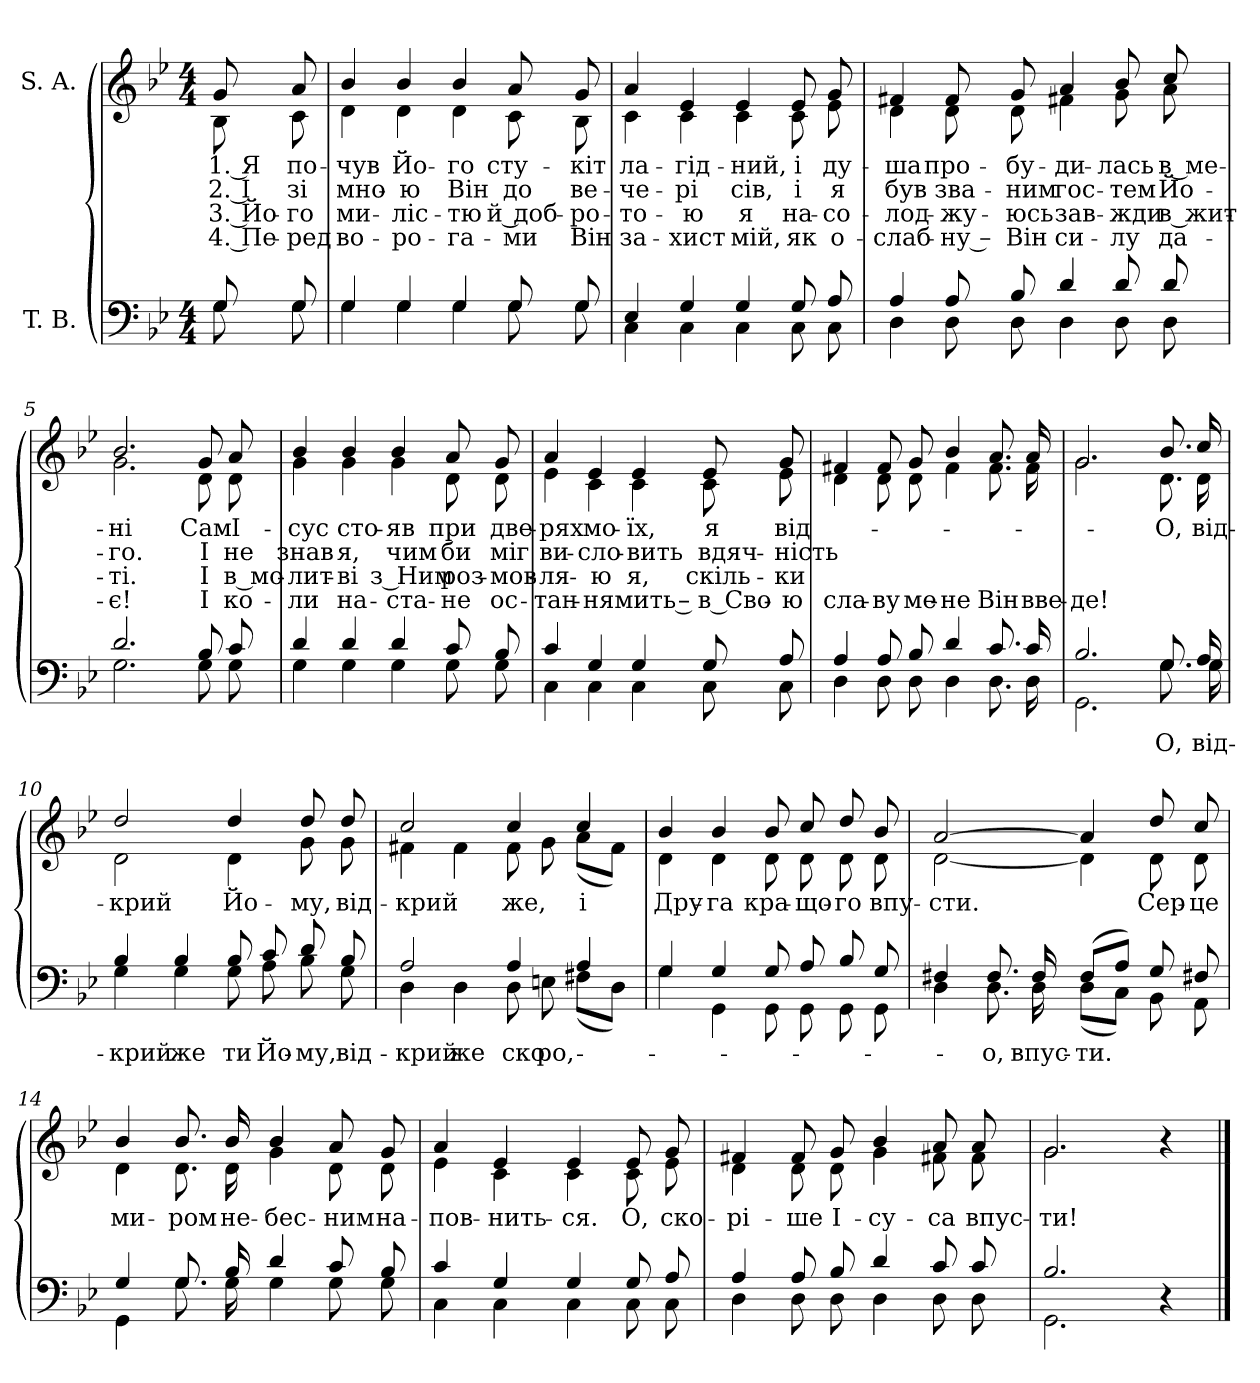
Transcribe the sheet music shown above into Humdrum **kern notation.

**kern	**text	**kern	**text	**text	**text	**text
*part2	*part2	*part1	*part1	*part1	*part1	*part1
*staff2	*staff2	*staff1	*staff1	*staff1	*staff1	*staff1
*I"T. B.	*	*I"S. A.	*	*	*	*
*clefF4	*	*clefG2	*	*	*	*
*k[b-e-]	*	*k[b-e-]	*	*	*	*
*M4/4	*	*M4/4	*	*	*	*
=1	=1	=1	=1	=1	=1	=1
*^	*	*^	*	*	*	*
!	!	!	!	!	!LO:LY:b	!LO:LY:b	!LO:LY:b	!LO:LY:b
8G/	8G\	.	8g/	8B-\	1. Я	2. І	3. Йо-	4. Пе-
!	!	!	!	!	!LO:LY:b	!LO:LY:b	!LO:LY:b	!LO:LY:b
8G/	8G\	.	8a/	8c\	по-	зі	-го	-ред
=2	=2	=2	=2	=2	=2	=2	=2	=2
!	!	!	!	!	!LO:LY:b	!LO:LY:b	!LO:LY:b	!LO:LY:b
4G/	4G\	.	4b-/	4d\	-чув	мно-	ми-	во-
!	!	!	!	!	!LO:LY:b	!LO:LY:b	!LO:LY:b	!LO:LY:b
4G/	4G\	.	4b-/	4d\	Йо-	-ю	-ліс-	-ро-
!	!	!	!	!	!LO:LY:b	!LO:LY:b	!LO:LY:b	!LO:LY:b
4G/	4G\	.	4b-/	4d\	-го	Він	-тю	-га-
!	!	!	!	!	!LO:LY:b	!LO:LY:b	!LO:LY:b	!LO:LY:b
8G/	8G\	.	8a/	8c\	сту-	до	й доб-	-ми
!	!	!	!	!	!LO:LY:b	!LO:LY:b	!LO:LY:b	!LO:LY:b
8G/	8G\	.	8g/	8B-\	-кіт	ве-	-ро-	Він
=3	=3	=3	=3	=3	=3	=3	=3	=3
!	!	!	!	!	!LO:LY:b	!LO:LY:b	!LO:LY:b	!LO:LY:b
4E-/	4C\	.	4a/	4c\	ла-	-че-	-то-	за-
!	!	!	!	!	!LO:LY:b	!LO:LY:b	!LO:LY:b	!LO:LY:b
4G/	4C\	.	4e-/	4c\	-гід-	-рі	-ю	-хист
!	!	!	!	!	!LO:LY:b	!LO:LY:b	!LO:LY:b	!LO:LY:b
4G/	4C\	.	4e-/	4c\	-ний,	сів,	я	мій,
!	!	!	!	!	!LO:LY:b	!LO:LY:b	!LO:LY:b	!LO:LY:b
8G/	8C\	.	8e-/	8c\	і	і	на-	як
!	!	!	!	!	!LO:LY:b	!LO:LY:b	!LO:LY:b	!LO:LY:b
8A/	8C\	.	8g/	8e-\	ду-	я	-со-	о-
!!LO:LB:g=z	!!
=4	=4	=4	=4	=4	=4	=4	=4	=4
!	!	!	!	!	!LO:LY:b	!LO:LY:b	!LO:LY:b	!LO:LY:b
4A/	4D\	.	4f#X/	4d\	-ша	був	-лод-	-слаб-
!	!	!	!	!	!LO:LY:b	!LO:LY:b	!LO:LY:b	!LO:LY:b
8A/	8D\	.	8f#/	8d\	про-	зва-	-жу-	-ну –
!	!	!	!	!	!LO:LY:b	!LO:LY:b	!LO:LY:b	!LO:LY:b
8B-/	8D\	.	8g/	8d\	-бу-	-ним	-юсь	Він
!	!	!	!	!	!LO:LY:b	!LO:LY:b	!LO:LY:b	!LO:LY:b
4d/	4D\	.	4a/	4f#X\	-ди-	гос-	зав-	си-
!	!	!	!	!	!LO:LY:b	!LO:LY:b	!LO:LY:b	!LO:LY:b
8d/	8D\	.	8b-/	8g\	-лась	-тем	-жди	-лу
!	!	!	!	!	!LO:LY:b	!LO:LY:b	!LO:LY:b	!LO:LY:b
8d/	8D\	.	8cc/	8a\	в ме-	Йо-	в жит-	да-
=5	=5	=5	=5	=5	=5	=5	=5	=5
!	!	!	!	!	!LO:LY:b	!LO:LY:b	!LO:LY:b	!LO:LY:b
2.d/	2.G\	.	2.b-/	2.g\	-ні	-го.	-ті.	-є!
!	!	!	!	!	!LO:LY:b	!LO:LY:b	!LO:LY:b	!LO:LY:b
8B-/	8G\	.	8g/	8d\	Сам	І	І	І
!	!	!	!	!	!LO:LY:b	!LO:LY:b	!LO:LY:b	!LO:LY:b
8c/	8G\	.	8a/	8d\	І-	не	в мо-	ко-
=6	=6	=6	=6	=6	=6	=6	=6	=6
!	!	!	!	!	!LO:LY:b	!LO:LY:b	!LO:LY:b	!LO:LY:b
4d/	4G\	.	4b-/	4g\	-сус	знав	-лит-	-ли
!	!	!	!	!	!LO:LY:b	!LO:LY:b	!LO:LY:b	!LO:LY:b
4d/	4G\	.	4b-/	4g\	сто-	я,	-ві	на-
!	!	!	!	!	!LO:LY:b	!LO:LY:b	!LO:LY:b	!LO:LY:b
4d/	4G\	.	4b-/	4g\	-яв	чим	з Ним	-ста-
!	!	!	!	!	!LO:LY:b	!LO:LY:b	!LO:LY:b	!LO:LY:b
8c/	8G\	.	8a/	8d\	при	би	роз-	-не
!	!	!	!	!	!LO:LY:b	!LO:LY:b	!LO:LY:b	!LO:LY:b
8B-/	8G\	.	8g/	8d\	две-	міг	-мов-	ос-
!!LO:LB:g=z	!!
=7	=7	=7	=7	=7	=7	=7	=7	=7
!	!	!	!	!	!LO:LY:b	!LO:LY:b	!LO:LY:b	!LO:LY:b
4c/	4C\	.	4a/	4e-\	-рях	ви-	-ля-	-тан-
!	!	!	!	!	!LO:LY:b	!LO:LY:b	!LO:LY:b	!LO:LY:b
4G/	4C\	.	4e-/	4c\	мо-	-сло-	-ю	-ня
!	!	!	!	!	!LO:LY:b	!LO:LY:b	!LO:LY:b	!LO:LY:b
4G/	4C\	.	4e-/	4c\	-їх,	-вить	я,	мить –
!	!	!	!	!	!LO:LY:b	!LO:LY:b	!LO:LY:b	!LO:LY:b
8G/	8C\	.	8e-/	8c\	я	вдяч-	скіль-	в Сво-
!	!	!	!	!	!LO:LY:b	!LO:LY:b	!LO:LY:b	!LO:LY:b
8A/	8C\	.	8g/	8e-\	від-	-ність	-ки	-ю
=8	=8	=8	=8	=8	=8	=8	=8	=8
!	!	!	!	!	!LO:LY:b	!LO:LY:b	!LO:LY:b	!
!	!	!	!	!	!	!	!	!LO:LY:b
4A/	4D\	.	4f#X/	4d\	.	.	.	сла-
!	!	!	!	!	!LO:LY:b	!LO:LY:b	!LO:LY:b	!
!	!	!	!	!	!	!	!	!LO:LY:b
8A/	8D\	.	8f#/	8d\	.	.	.	-ву
!	!	!	!	!	!LO:LY:b	!LO:LY:b	!LO:LY:b	!
!	!	!	!	!	!	!	!	!LO:LY:b
8B-/	8D\	.	8g/	8d\	.	.	.	ме-
!	!	!	!	!	!LO:LY:b	!LO:LY:b	!LO:LY:b	!
!	!	!	!	!	!	!	!	!LO:LY:b
4d/	4D\	.	4b-/	4f#\	.	.	.	-не
!	!	!	!	!	!LO:LY:b	!LO:LY:b	!LO:LY:b	!
!	!	!	!	!	!	!	!	!LO:LY:b
8.c/	8.D\	.	8.a/	8.f#\	.	.	.	Він
!	!	!	!	!	!LO:LY:b	!LO:LY:b	!LO:LY:b	!
!	!	!	!	!	!	!	!	!LO:LY:b
16c/	16D\	.	16a/	16f#\	.	.	.	вве-
=9	=9	=9	=9	=9	=9	=9	=9	=9
!	!	!	!	!	!LO:LY:b	!LO:LY:b	!LO:LY:b	!
!	!	!	!	!	!	!	!	!LO:LY:b
2.B-/	2.GG\	.	2.g/	2.g\	.	.	.	-де!
!	!	!LO:LY:a	!	!	!LO:LY:b	!	!	!
8.G/	8.G\	О,	8.b-/	8.d\	О,	.	.	.
!	!	!LO:LY:a	!	!	!LO:LY:b	!	!	!
16A/	16G\	від-	16cc/	16d\	від-	.	.	.
!!LO:LB:g=z	!!
=10	=10	=10	=10	=10	=10	=10	=10	=10
!	!	!LO:LY:a	!	!	!LO:LY:b	!	!	!
4B-/	4G\	-крий	2dd/	2d\	-крий	.	.	.
!	!	!LO:LY:a	!	!	!	!	!	!
4B-/	4G\	же	.	.	.	.	.	.
!	!	!LO:LY:a	!	!	!LO:LY:b	!	!	!
8B-/	8G\	ти	4dd/	4d\	Йо-	.	.	.
!	!	!LO:LY:a	!	!	!	!	!	!
8c/	8A\	Йо-	.	.	.	.	.	.
!	!	!LO:LY:a	!	!	!LO:LY:b	!	!	!
8d/	8B-\	-му,	8dd/	8g\	-му,	.	.	.
!	!	!LO:LY:a	!	!	!LO:LY:b	!	!	!
8B-/	8G\	від-	8dd/	8g\	від-	.	.	.
=11	=11	=11	=11	=11	=11	=11	=11	=11
!	!	!LO:LY:a	!	!	!LO:LY:b	!	!	!
2A/	4D\	-крий	2cc/	4f#X\	-крий	.	.	.
!	!	!LO:LY:a	!	!	!	!	!	!
.	4D\	же	.	4f#\	.	.	.	.
!	!	!LO:LY:a	!	!	!LO:LY:b	!	!	!
4A/	8D\	ско-	4cc/	8f#\	же,	.	.	.
!	!	!LO:LY:a	!	!	!	!	!	!
.	8En\	-ро,	.	8g\	.	.	.	.
!	!	!	!	!	!LO:LY:b	!	!	!
4A/	(8F#X\L	.	4cc/	(8a\L	і	.	.	.
.	8D\J)	.	.	8f#\J)	.	.	.	.
=12	=12	=12	=12	=12	=12	=12	=12	=12
!	!	!	!	!	!LO:LY:b	!	!	!
4G/	4G\	.	4b-/	4d\	Дру-	.	.	.
!	!	!	!	!	!LO:LY:b	!	!	!
4G/	4GG\	.	4b-/	4d\	-га	.	.	.
!	!	!	!	!	!LO:LY:b	!	!	!
8G/	8GG\	.	8b-/	8d\	кра-	.	.	.
!	!	!	!	!	!LO:LY:b	!	!	!
8A/	8GG\	.	8cc/	8d\	-що-	.	.	.
!	!	!	!	!	!LO:LY:b	!	!	!
8B-/	8GG\	.	8dd/	8d\	-го	.	.	.
!	!	!	!	!	!LO:LY:b	!	!	!
8G/	8GG\	.	8b-/	8d\	впу-	.	.	.
=13	=13	=13	=13	=13	=13	=13	=13	=13
!	!	!	!	!	!LO:LY:b	!	!	!
4F#X/	4D\	.	[2a/	[2d\	-сти.	.	.	.
!	!	!LO:LY:a	!	!	!	!	!	!
8.F#/	8.D\	о,	.	.	.	.	.	.
!	!	!LO:LY:a	!	!	!	!	!	!
16F#/	16D\	впус-	.	.	.	.	.	.
!	!	!LO:LY:a	!	!	!	!	!	!
(8F#/L	(8D\L	-ти.	4a/]	4d\]	.	.	.	.
8A/J)	8C\J)	.	.	.	.	.	.	.
!	!	!	!	!	!LO:LY:b	!	!	!
8G/	8BB-\	.	8dd/	8d\	Сер-	.	.	.
!	!	!	!	!	!LO:LY:b	!	!	!
8F#X/	8AA\	.	8cc/	8d\	-це	.	.	.
!!LO:PB:g=z	!!
=14	=14	=14	=14	=14	=14	=14	=14	=14
!	!	!	!	!	!LO:LY:b	!	!	!
4G/	4GG\	.	4b-/	4d\	ми-	.	.	.
!	!	!	!	!	!LO:LY:b	!	!	!
8.G/	8.G\	.	8.b-/	8.d\	-ром	.	.	.
!	!	!	!	!	!LO:LY:b	!	!	!
16B-/	16G\	.	16b-/	16d\	не-	.	.	.
!	!	!	!	!	!LO:LY:b	!	!	!
4d/	4G\	.	4b-/	4g\	-бес-	.	.	.
!	!	!	!	!	!LO:LY:b	!	!	!
8c/	8G\	.	8a/	8d\	-ним	.	.	.
!	!	!	!	!	!LO:LY:b	!	!	!
8B-/	8G\	.	8g/	8d\	на-	.	.	.
=15	=15	=15	=15	=15	=15	=15	=15	=15
!	!	!	!	!	!LO:LY:b	!	!	!
4c/	4C\	.	4a/	4e-\	-пов-	.	.	.
!	!	!	!	!	!LO:LY:b	!	!	!
4G/	4C\	.	4e-/	4c\	-нить-	.	.	.
!	!	!	!	!	!LO:LY:b	!	!	!
4G/	4C\	.	4e-/	4c\	-ся.	.	.	.
!	!	!	!	!	!LO:LY:b	!	!	!
8G/	8C\	.	8e-/	8c\	О,	.	.	.
!	!	!	!	!	!LO:LY:b	!	!	!
8A/	8C\	.	8g/	8e-\	ско-	.	.	.
=16	=16	=16	=16	=16	=16	=16	=16	=16
!	!	!	!	!	!LO:LY:b	!	!	!
4A/	4D\	.	4f#X/	4d\	-рі-	.	.	.
!	!	!	!	!	!LO:LY:b	!	!	!
8A/	8D\	.	8f#/	8d\	-ше	.	.	.
!	!	!	!	!	!LO:LY:b	!	!	!
8B-/	8D\	.	8g/	8d\	І-	.	.	.
!	!	!	!	!	!LO:LY:b	!	!	!
4d/	4D\	.	4b-/	4g\	-су-	.	.	.
!	!	!	!	!	!LO:LY:b	!	!	!
8c/	8D\	.	8a/	8f#X\	-са	.	.	.
!	!	!	!	!	!LO:LY:b	!	!	!
8c/	8D\	.	8a/	8f#\	впус-	.	.	.
=17	=17	=17	=17	=17	=17	=17	=17	=17
!	!	!	!	!	!LO:LY:b	!	!	!
2.B-/	2.GG\	.	2.g/	2.g\	-ти!	.	.	.
4r	4ryy	.	4r	4ryy	.	.	.	.
*v	*v	*	*	*	*	*	*	*
*	*	*v	*v	*	*	*	*
==	==	==	==	==	==	==
*-	*-	*-	*-	*-	*-	*-
